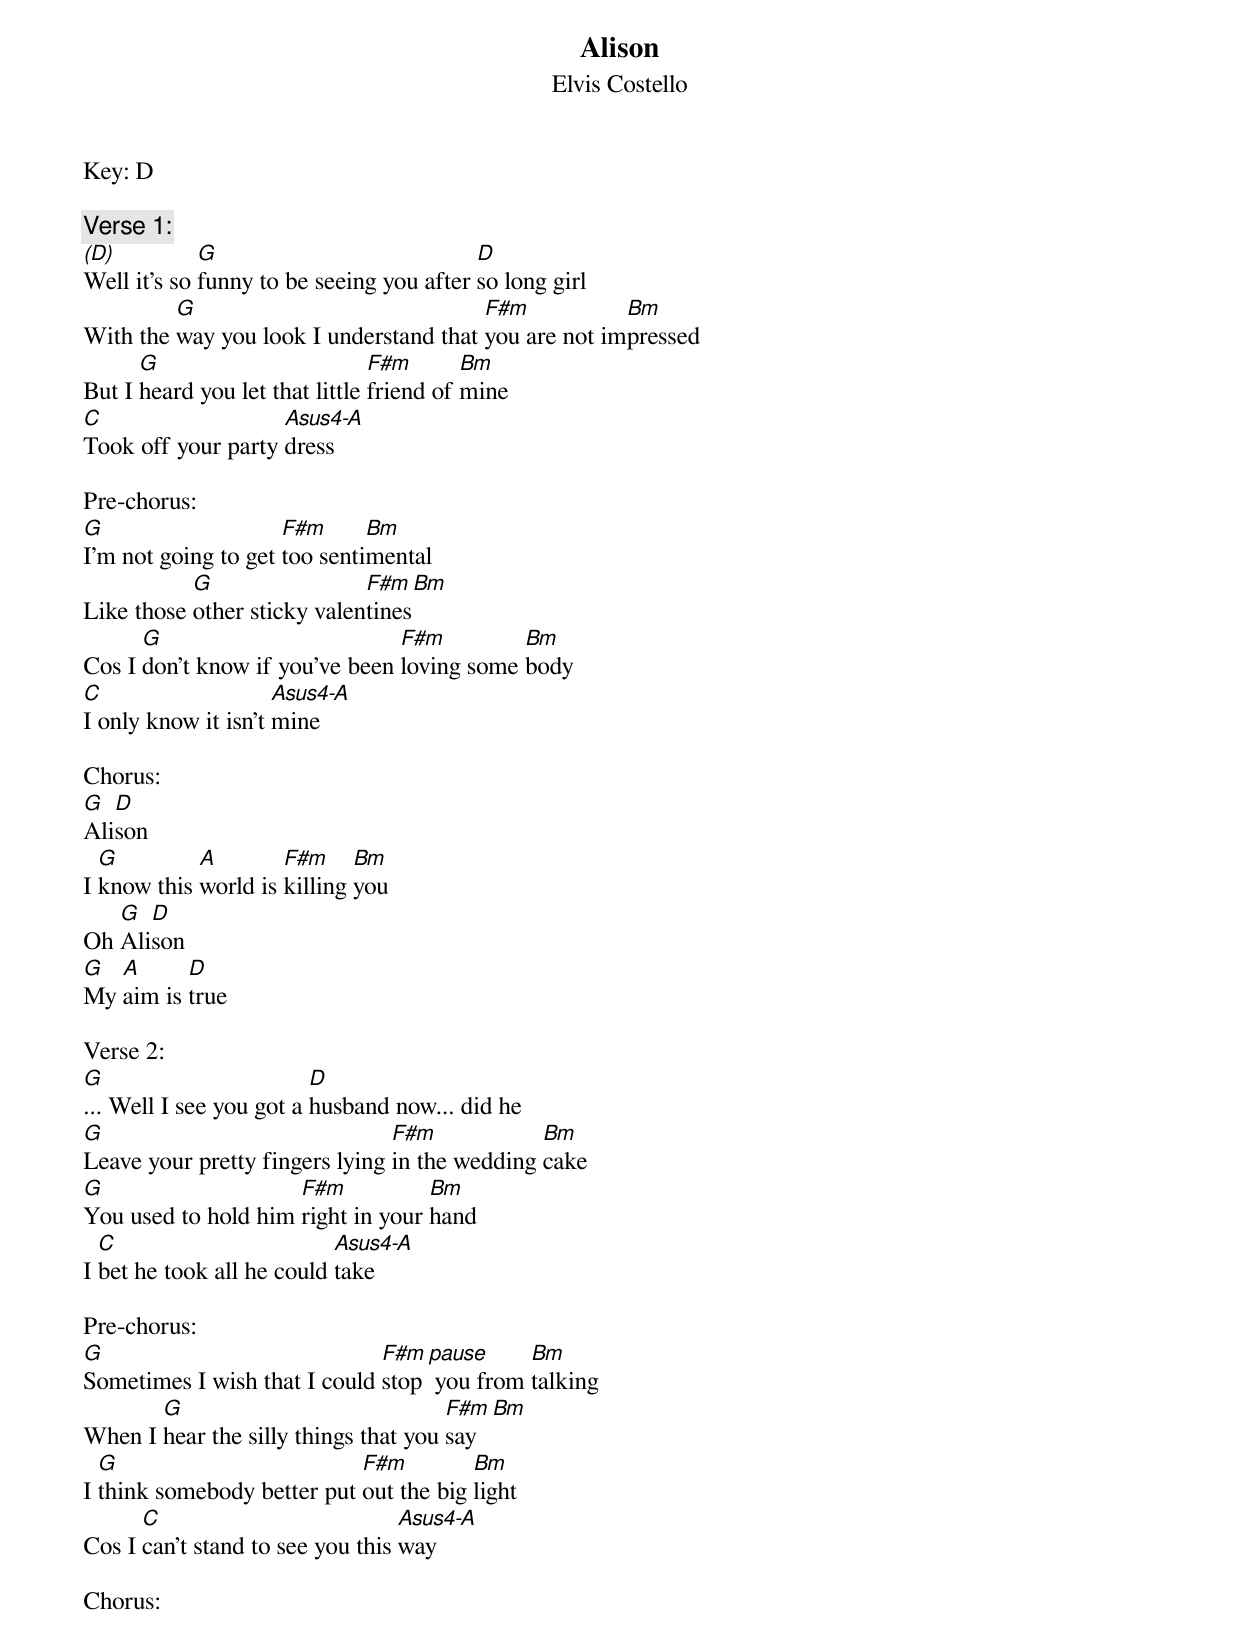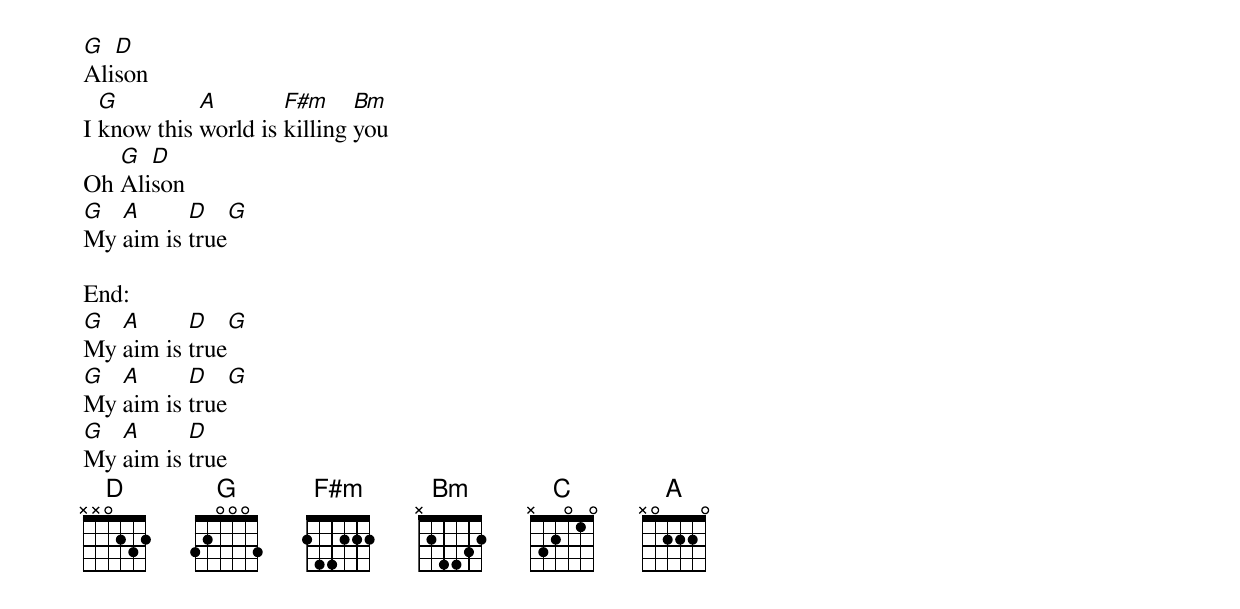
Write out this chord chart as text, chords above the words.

Alison
Elvis Costello
Key: D

Verse 1:
(D)          G                            D
Well it's so funny to be seeing you after so long girl
         G                              F#m           Bm
With the way you look I understand that you are not impressed
      G                         F#m       Bm
But I heard you let that little friend of mine
C                   Asus4-A
Took off your party dress

Pre-chorus:
G                    F#m      Bm
I'm not going to get too sentimental
           G                 F#m   Bm
Like those other sticky valentines
      G                         F#m         Bm
Cos I don't know if you've been loving some body
C                    Asus4-A
I only know it isn't mine

Chorus:
G  D
Alison
  G         A        F#m     Bm
I know this world is killing you
   G  D
Oh Alison
G  A      D
My aim is true

Verse 2:
G                        D
... Well I see you got a husband now... did he
G                               F#m            Bm
Leave your pretty fingers lying in the wedding cake
G                    F#m           Bm
You used to hold him right in your hand
  C                        Asus4-A
I bet he took all he could take

Pre-chorus:
G                             F#m  pause     Bm
Sometimes I wish that I could stop  you from talking
       G                              F#m Bm
When I hear the silly things that you say
  G                         F#m         Bm
I think somebody better put out the big light
      C                           Asus4-A
Cos I can't stand to see you this way

Chorus:
G  D
Alison
  G         A        F#m     Bm
I know this world is killing you
   G  D
Oh Alison
G  A      D    G
My aim is true

End:
G  A      D    G
My aim is true
G  A      D    G
My aim is true
G  A      D
My aim is true
